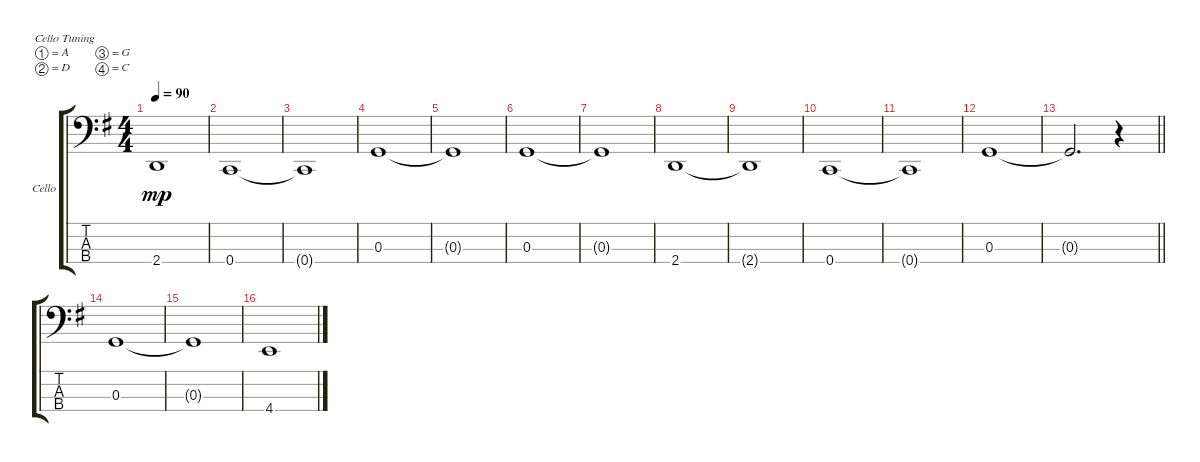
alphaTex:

\defaultSystemsLayout 4
\bracketExtendMode groupsimilarinstruments
\firstSystemTrackNameOrientation horizontal
\otherSystemsTrackNameOrientation horizontal
\track ("Cello" "Cello") {instrument cello}
\staff {score tabs}
\tuning (A3 D3 G2 C2)
\ts (4 4)
\tempo 90
\clef f4
\scale
0.333333
\ks g
2.4{t}.1{dy mp} |
\scale
0.333333 0.4.1 |
\scale
0.333333 0.4{t}.1 |
\scale
0.333333 0.3.1 |
\scale
0.333333 0.3{t}.1 |
\scale
0.333333 0.3.1 |
\scale
0.333333 0.3{t}.1 |
\scale
0.333333 2.4.1 |
\scale
0.333333 2.4{t}.1 |
\scale
0.333333 0.4.1 |
\scale
0.333333 0.4{t}.1 |
\scale
0.333333 0.3.1 |
\scale
0.333333
\barLineRight lightlight
0.3{t}.2{d} r.4 |
\scale
0.333333 0.3.1 |
\scale
0.333333 0.3{t}.1 |
\scale
0.333333 4.4.1
